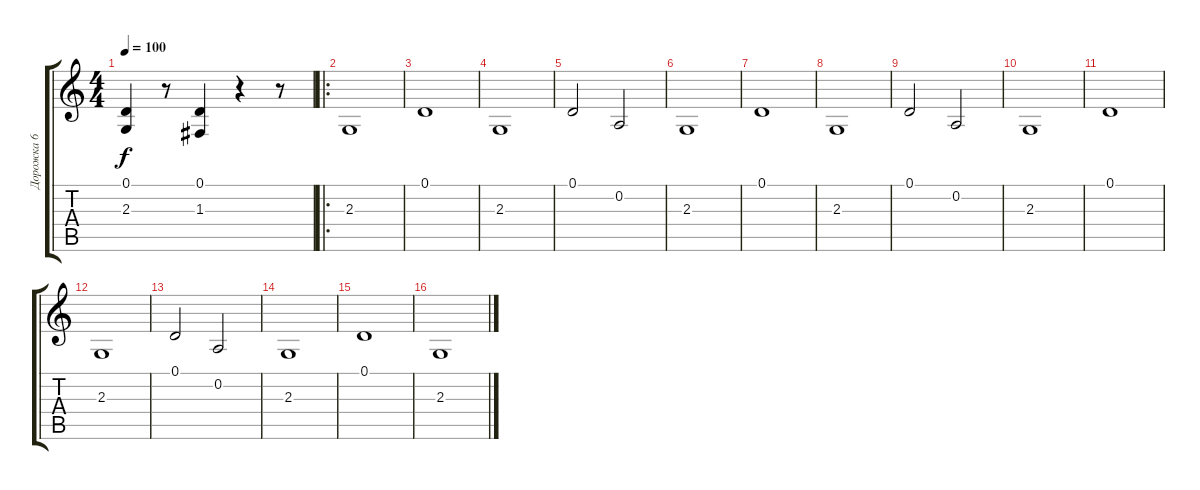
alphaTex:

\track ("Дорожка 6" "Дорожка 6") {instrument pad4choir}
\staff {score tabs}
\tuning (D4 A3 F3 C3 G2 D2) {hide}
\ts (4 4)
\tempo 100
\clef g2
\ks c
(0.1 2.3).4{dy f} r.8 (0.1 1.3).4 r.4 r.8 |
\ro
2.3.1 |
0.1.1 |
2.3.1 |
0.1.2 0.2.2 |
2.3.1 |
0.1.1 |
2.3.1 |
0.1.2 0.2.2 |
2.3.1 |
0.1.1 |
2.3.1 |
0.1.2 0.2.2 |
2.3.1 |
0.1.1 |
2.3.1
